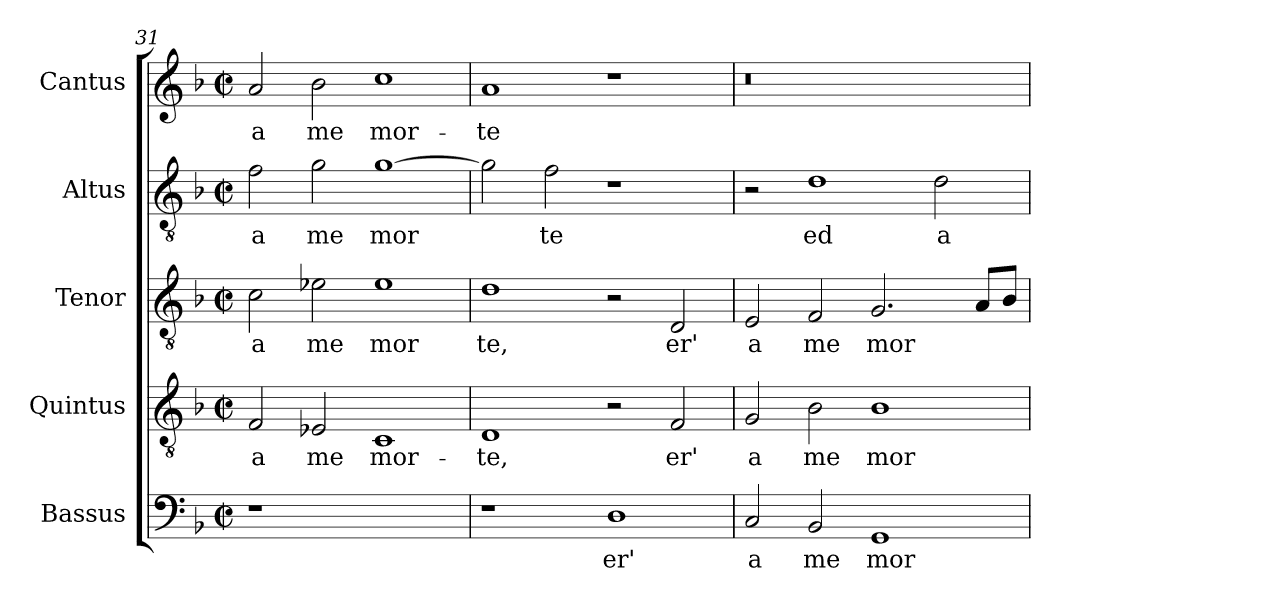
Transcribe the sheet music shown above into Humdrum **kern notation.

**kern	**text	**kern	**text	**kern	**text	**kern	**text	**kern	**text
*part5	*part5	*part4	*part4	*part3	*part3	*part2	*part2	*part1	*part1
*staff5	*staff5	*staff4	*staff4	*staff3	*staff3	*staff2	*staff2	*staff1	*staff1
*I"Bassus	*	*I"Quintus	*	*I"Tenor	*	*I"Altus	*	*I"Cantus	*
*clefF4	*	*clefGv2	*	*clefGv2	*	*clefGv2	*	*clefG2	*
*k[b-]	*	*k[b-]	*	*k[b-]	*	*k[b-]	*	*k[b-]	*
*F:	*	*F:	*	*F:	*	*F:	*	*F:	*
*M2/2	*	*M2/2	*	*M2/2	*	*M2/2	*	*M2/2	*
*met(c|)	*	*met(c|)	*	*met(c|)	*	*met(c|)	*	*met(c|)	*
=31	=31	=31	=31	=31	=31	=31	=31	=31	=31
!	!	!	!LO:LY:b	!	!LO:LY:b	!	!LO:LY:b:cj	!	!LO:LY:b:cj
1r	.	2F/	a	2c\	a	2f\	a	2a/	a
!	!	!	!LO:LY:b	!	!LO:LY:b	!	!LO:LY:b:cj	!	!LO:LY:b:cj
.	.	2E-X/	me	2e-X\	me	2g\	me	2b-\	me
!	!	!	!LO:LY:b	!	!LO:LY:b	!	!LO:LY:b:cj	!	!LO:LY:b:cj
1ryy	.	1C	mor-	1e-	mor	[>1g	mor-	1cc	mor-
=32	=32	=32	=32	=32	=32	=32	=32	=32	=32
!	!	!	!LO:LY:b	!	!LO:LY:b	!	!LO:LY:b:cj	!	!LO:LY:b:cj
1r	.	1D	-te,	1d	te,	2g\]	--	1a	-te
!	!	!	!	!	!	!	!LO:LY:b:cj	!	!
.	.	.	.	.	.	2f\	-te	.	.
!	!LO:LY:b	!	!	!	!	!	!	!	!
1D	er'	2r	.	2r	.	1r	.	1r	.
!	!	!	!LO:LY:b	!	!LO:LY:b	!	!	!	!
.	.	2F/	er'	2D/	er'	.	.	.	.
=33	=33	=33	=33	=33	=33	=33	=33	=33	=33
!	!LO:LY:b	!	!LO:LY:b	!	!LO:LY:b	!	!	!	!
2C/	a	2G/	a	2E/	a	2r	.	0r	.
!	!LO:LY:b	!	!LO:LY:b	!	!LO:LY:b	!	!LO:LY:b:cj	!	!
2BB-/	me	2B-\	me	2F/	me	1d	ed	.	.
!	!LO:LY:b	!	!LO:LY:b	!	!LO:LY:b	!	!	!	!
1GG	mor	1B-	mor-	2.G/	mor	.	.	.	.
!	!	!	!	!	!	!	!LO:LY:b:cj	!	!
.	.	.	.	.	.	2d\	a	.	.
!	!	!	!	!	!LO:LY:b	!	!	!	!
.	.	.	.	8A/L	.	.	.	.	.
!	!	!	!	!	!LO:LY:b	!	!	!	!
.	.	.	.	8B-/J	.	.	.	.	.
=	=	=	=	=	=	=	=	=	=
*-	*-	*-	*-	*-	*-	*-	*-	*-	*-
